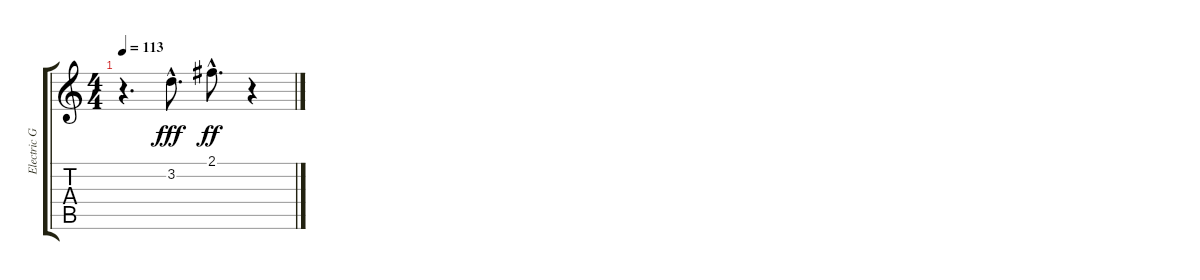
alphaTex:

\track ("Electric Guitar" "Electric G") {instrument electricguitarmuted}
\staff {score tabs}
\tuning (E4 B3 G3 D3 A2 E2) {hide}
\ts (4 4)
\tempo 113
\clef g2
\ks c
r.4{d dy ff} 3.2{hac}.8{d dy fff} 2.1{hac}.8{d dy ff} r.4
